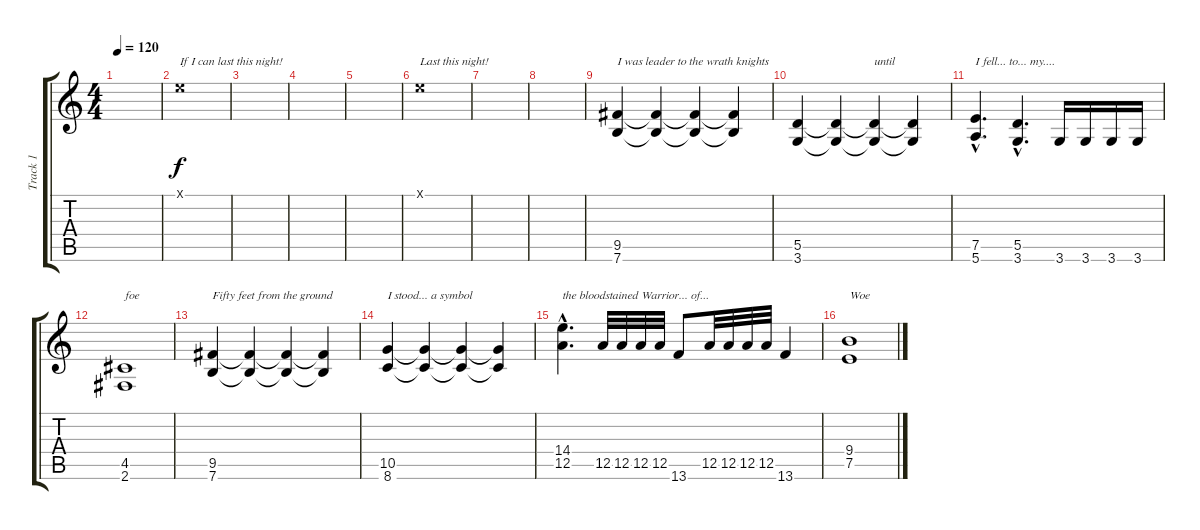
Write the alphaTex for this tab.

\track ("Track 1" "Track 1") {instrument distortionguitar}
\staff {score tabs}
\tuning (E4 B3 G3 D3 A2 E2) {hide}
\ts (4 4)
\tempo 120
\clef g2
\ks c
|
0.1{x}.1{txt "If I can last this night!"} |
|
|
|
0.1{x}.1{txt "Last this night!"} |
|
|
(9.5 7.6).4{txt "I was leader to the wrath knights"} (9.5{t} 7.6{t}).4 (9.5{t} 7.6{t}).4 (9.5{t} 7.6{t}).4 |
(5.5 3.6).4 (5.5{t} 3.6{t}).4 (5.5{t} 3.6{t}).4{txt "until"} (5.5{t} 3.6{t}).4 |
(7.5{hac} 5.6{hac}).4{d txt "I fell... to... my...."} (5.5{hac} 3.6{hac}).4{d} 3.6.16 3.6.16 3.6.16 3.6.16 |
(4.5 2.6).1{txt "foe"} |
(9.5 7.6).4{txt "Fifty feet from the ground"} (9.5{t} 7.6{t}).4 (9.5{t} 7.6{t}).4 (9.5{t} 7.6{t}).4 |
(10.5 8.6).4{txt "I stood... a symbol"} (10.5{t} 8.6{t}).4 (10.5{t} 8.6{t}).4 (10.5{t} 8.6{t}).4 |
(14.4{hac} 12.5{hac}).4{d txt "the bloodstained Warrior... of..."} 12.5.32 12.5.32 12.5.32 12.5.32 13.6.8 12.5.32 12.5.32 12.5.32 12.5.32 13.6.4 |
(9.4 7.5).1{txt "Woe"}
